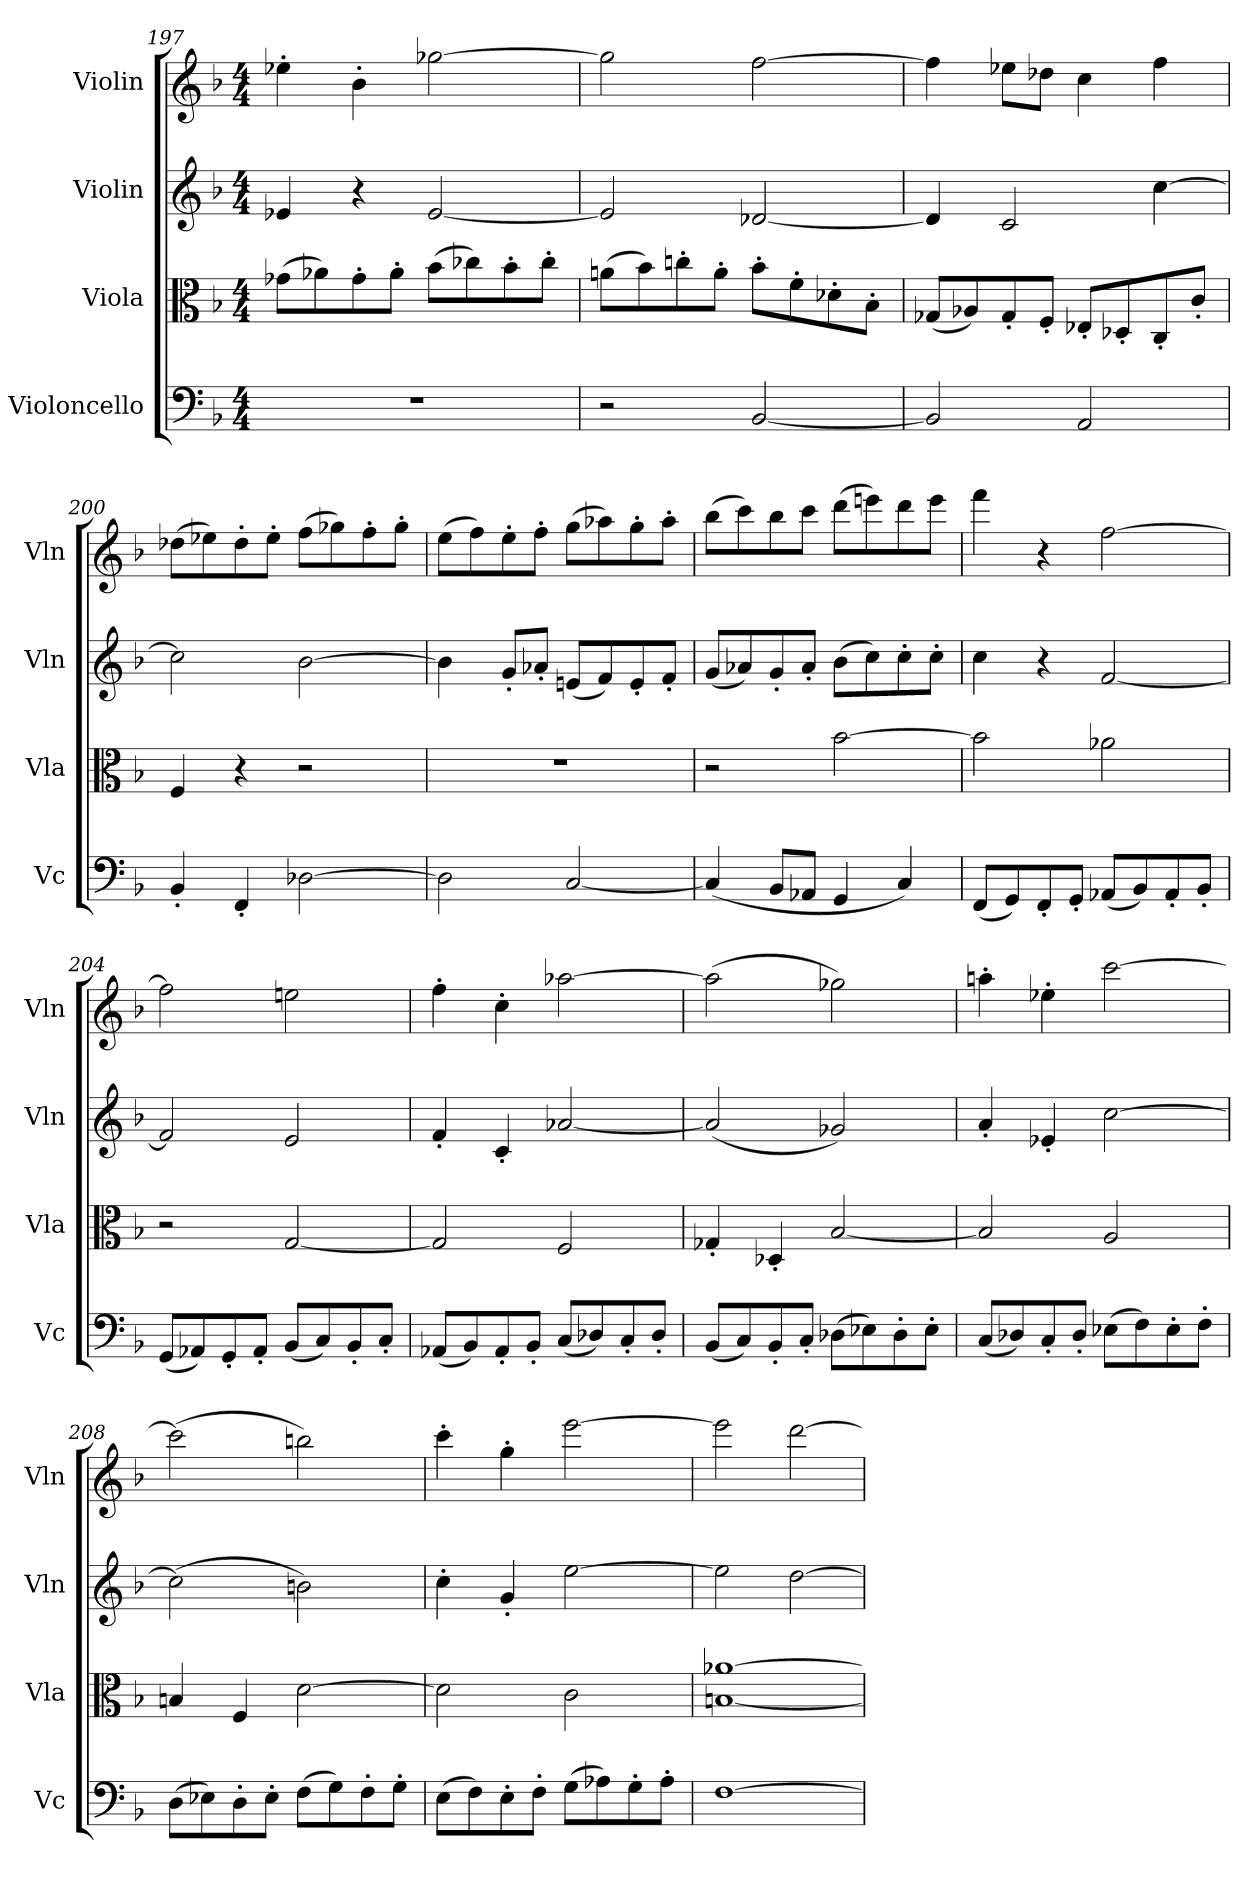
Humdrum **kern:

**kern	**kern	**kern	**kern
*part4	*part3	*part2	*part1
*staff4	*staff3	*staff2	*staff1
*I"Violoncello	*I"Viola	*I"Violin	*I"Violin
*I'Vc	*I'Vla	*I'Vln	*I'Vln
*clefF4	*clefC3	*clefG2	*clefG2
*k[b-]	*k[b-]	*k[b-]	*k[b-]
*M4/4	*M4/4	*M4/4	*M4/4
=197	=197	=197	=197
1r	(8g-X\L	4e-X/	4ee-X'\
.	8a-X\)	.	.
.	8g-'\	4r	4b-'\
.	8a-'\J	.	.
.	(8b-\L	[2e-/	[2gg-X\
.	8cc-X\)	.	.
.	8b-'\	.	.
.	8cc-'\J	.	.
=198	=198	=198	=198
2r	(8an\L	2e-/]	2gg-\]
.	8b-\)	.	.
.	8ccn'\	.	.
.	8a'\J	.	.
[2BB-/	8b-'\L	[2d-X/	[2ff\
.	8f'\	.	.
.	8d-X'\	.	.
.	8B-'\J	.	.
=199	=199	=199	=199
2BB-/]	(8G-X/L	4d-/]	4ff\]
.	8A-X/)	.	.
.	8G-'/	2c/	8ee-X\L
.	8F'/J	.	8dd-X\J
2AA/	8E-X'/L	.	4cc\
.	8D-X'/	.	.
.	8C'/	[4cc\	4ff\
.	8c'/J	.	.
=200	=200	=200	=200
4BB-'/	4F/	2cc\]	(8dd-X\L
.	.	.	8ee-X\)
4FF'/	4r	.	8dd-'\
.	.	.	8ee-'\J
[2D-X\	2r	[2b-\	(8ff\L
.	.	.	8gg-X\)
.	.	.	8ff'\
.	.	.	8gg-'\J
=201	=201	=201	=201
2D-\]	1r	4b-\]	(8ee\L
.	.	.	8ff\)
.	.	8g'/L	8ee'\
.	.	8a-X'/J	8ff'\J
[2C/	.	(8en/L	(8gg\L
.	.	8f/)	8aa-X\)
.	.	8e'/	8gg'\
.	.	8f'/J	8aa-'\J
=202	=202	=202	=202
(4C/]	2r	(8g/L	(8bb-\L
.	.	8a-X/)	8ccc\)
8BB-/L	.	8g'/	8bb-\
8AA-X/J	.	8a-'/J	8ccc\J
4GG/	[2b-\	(8b-\L	(8ddd\L
.	.	8cc\)	8eeen\)
4C/)	.	8cc'\	8ddd\
.	.	8cc'\J	8eee\J
=203	=203	=203	=203
(8FF/L	2b-\]	4cc\	4fff\
8GG/)	.	.	.
8FF'/	.	4r	4r
8GG'/J	.	.	.
(8AA-X/L	2a-X\	[2f/	[2ff\
8BB-/)	.	.	.
8AA-'/	.	.	.
8BB-'/J	.	.	.
=204	=204	=204	=204
(8GG/L	2r	2f/]	2ff\]
8AA-X/)	.	.	.
8GG'/	.	.	.
8AA-'/J	.	.	.
(8BB-/L	[2G/	2e/	2een\
8C/)	.	.	.
8BB-'/	.	.	.
8C'/J	.	.	.
=205	=205	=205	=205
(8AA-X/L	2G/]	4f'/	4ff'\
8BB-/)	.	.	.
8AA-'/	.	4c'/	4cc'\
8BB-'/J	.	.	.
(8C/L	2F/	[2a-X/	[2aa-X\
8D-X/)	.	.	.
8C'/	.	.	.
8D-'/J	.	.	.
=206	=206	=206	=206
(8BB-/L	4G-X'/	(2a-/]	(2aa-\]
8C/)	.	.	.
8BB-'/	4D-X'/	.	.
8C'/J	.	.	.
(8D-X\L	[2B-/	2g-X/)	2gg-X\)
8E-X\)	.	.	.
8D-'\	.	.	.
8E-'\J	.	.	.
=207	=207	=207	=207
(8C/L	2B-/]	4a'/	4aan'\
8D-X/)	.	.	.
8C'/	.	4e-X'/	4ee-X'\
8D-'/J	.	.	.
(8E-X\L	2A/	[2cc\	[2ccc\
8F\)	.	.	.
8E-'\	.	.	.
8F'\J	.	.	.
=208	=208	=208	=208
(8D\L	4Bn/	(2cc\]	(2ccc\]
8E-X\)	.	.	.
8D'\	4F/	.	.
8E-'\J	.	.	.
(8F\L	[2d\	2bn\)	2bbn\)
8G\)	.	.	.
8F'\	.	.	.
8G'\J	.	.	.
=209	=209	=209	=209
(8E\L	2d\]	4cc'\	4ccc'\
8F\)	.	.	.
8E'\	.	4g'/	4gg'\
8F'\J	.	.	.
(8G\L	2c\	[2ee\	[2eee\
8A-X\)	.	.	.
8G'\	.	.	.
8A-'\J	.	.	.
=210	=210	=210	=210
[1F	[1Bn [1a-X	2ee\]	2eee\]
.	.	[2dd\	[2ddd\
=	=	=	=
*-	*-	*-	*-
